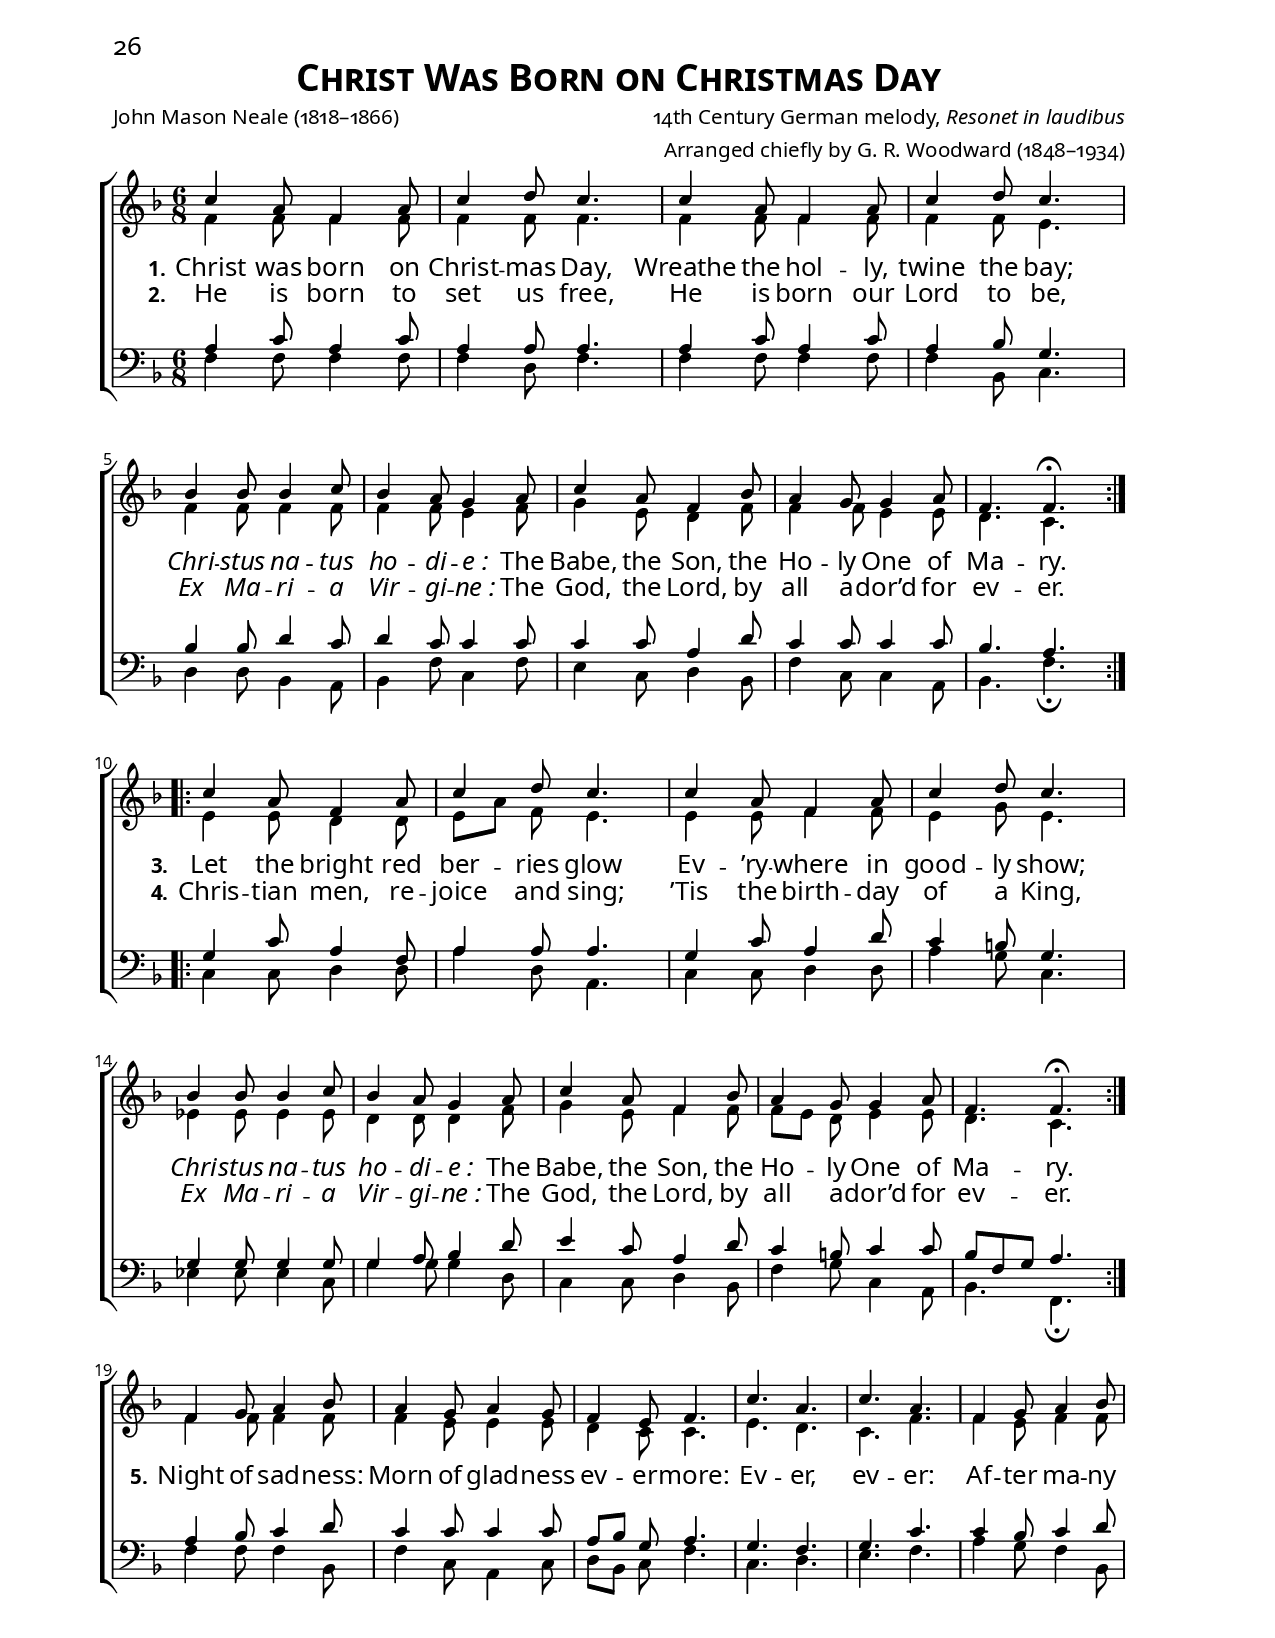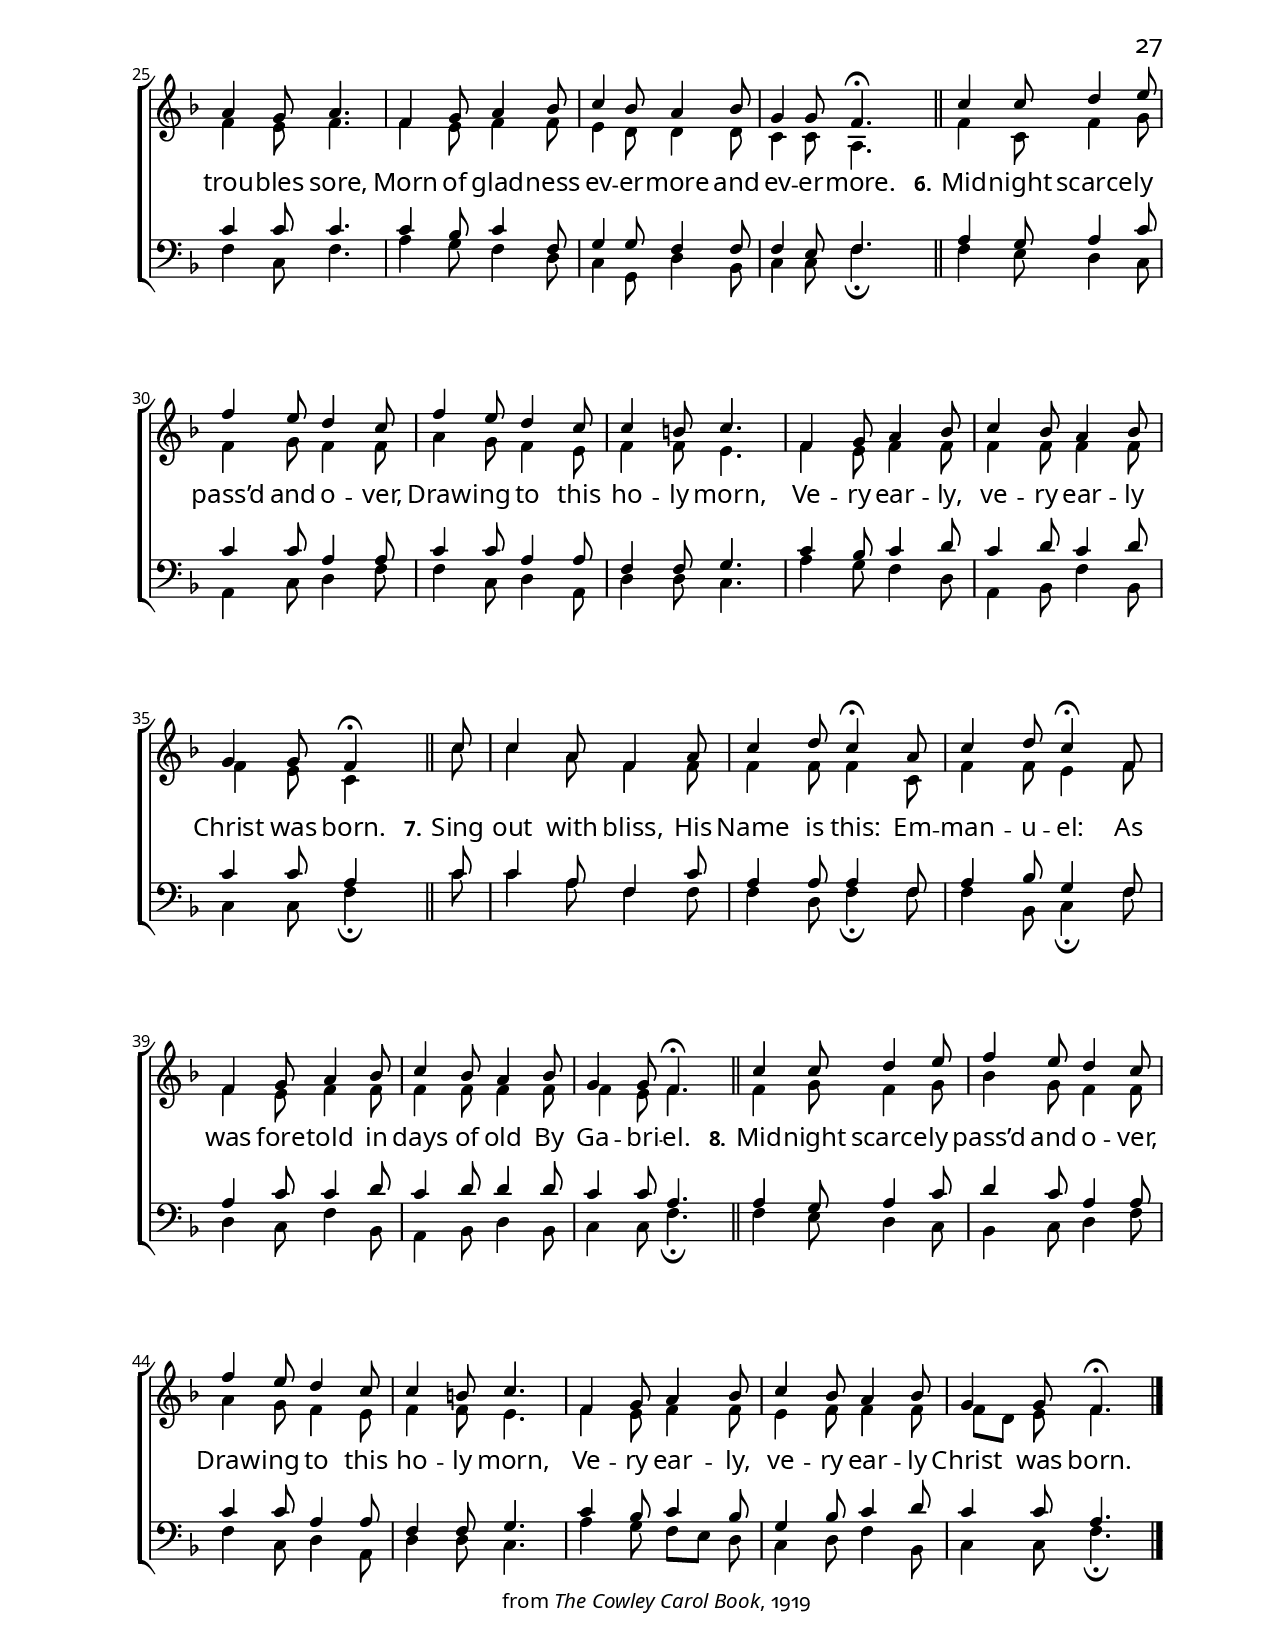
\version "2.14.2"
\include "util.ly"
\header {
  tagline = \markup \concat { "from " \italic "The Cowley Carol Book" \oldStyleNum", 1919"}
}
\paper {
  print-all-headers = ##t
  paper-height = 11\in
  paper-width = 8.5\in
  indent = 0\in
  %system-system-spacing = #'((basic-distance . 10) (padding . 0))
  %system-system-spacing =
  %  #'((basic-distance . 0)
  %     (minimum-distance . 0)
  %     (padding . -0.35)
  %     (stretchability . 100))
  ragged-last-bottom = ##f
  ragged-bottom = ##f
  two-sided = ##t
  inner-margin = 1\in
  outer-margin = 0.75\in
  top-margin = 0.26\in
  bottom-margin = 0.25\in
  first-page-number = #26
  print-first-page-number = ##t
  headerLine = ""
  oddHeaderMarkup = \markup\fill-line{
     \override #'(font-name . "Garamond Premier Pro")\abs-fontsize #12.5
     \combine 
        \fill-line{"" \on-the-fly #print-page-number-check-first
        \oldStylePageNum""
        }
        \fill-line{\headerLine}
  }
  evenHeaderMarkup = \markup {
     \override #'(font-name . "Garamond Premier Pro")\abs-fontsize #12.5
     \combine
        \on-the-fly #print-page-number-check-first
        \oldStylePageNum""
        \fill-line{\headerLine}
  }
}
#(set-global-staff-size 18) \paper{ #(define fonts (make-pango-font-tree "Garamond Premier Pro" "Garamond Premier Pro" "Garamond Premier Pro" (/ 18 20))) }
global = {
  \key f \major
  \time 6/8
  \autoBeamOff
  \override DynamicLineSpanner #'staff-padding = #0.0
  \override DynamicLineSpanner #'Y-extent = #'(-1 . 1)
}

sopMusic = \relative c'' {
  \repeat volta 2{
    c4 a8 f4 a8 |
    c4 d8 c4. |
    c4 a8 f4 a8 |
    c4 d8 c4. |
    
    bes4 bes8 bes4 c8 |
    bes4 a8 g4 a8 |
    c4 a8 f4 bes8 |
    a4 g8 g4 a8 |
    f4. f\fermata \break
  }
  \repeat volta 2{
    c'4 a8 f4 a8 |
    c4 d8 c4. |
    c4 a8 f4 a8 |
    c4 d8 c4. |
    
    bes4 bes8 bes4 c8 |
    bes4 a8 g4 a8 |
    c4 a8 f4 bes8 |
    
    
    %page2
    a4 g8 g4 a8 |
    f4. f\fermata \break
  }
  
  f4 g8 a4 bes8 |
  a4 g8 a4 g8 |
  
  f4 e8 f4. |
  c'4. a |
  c a |
  f4 g8 a4 bes8 |
  
  a4 g8 a4. |
  f4 g8 a4 bes8 |
  c4 bes8 a4 bes8 |
  g4 g8 f4.\fermata \bar"||"
  
  c'4 c8 d4 e8 |
  f4 e8 d4 c8 |
  f4 e8 d4 c8 |
  c4 b8 c4. |
  
  f,4 g8 a4 bes8 c4 bes8 a4 bes8 |
  g4 g8 f4\fermata \bar"||"
  c'8 |
  c4 a8 f4 a8 |
  
  %page3
  c4 d8 c4\fermata a8 |
  c4\< d8\< c4\<\fermata f,8 |
  f4 g8 a4 bes8 |
  c4 bes8 a4 bes8 |
  
  g4 g8 f4.\fermata \bar"||"
  c'4 c8 d4 e8 f4 e8 d4 c8 |
  f4 e8 d4 c8 |
  
  c4 b8 c4. |
  f,4 g8 a4 bes8 |
  c4 bes8 a4 bes8 |
  g4 g8 f4.\fermata \bar"|."
}
sopWords = \lyricmode {
  
}

altoMusic = \relative c' {
  \repeat volta 2{
    f4 f8 f4 f8 |
    f4 f8 f4. |
    f4 f8 f4 f8 |
    f4 f8 e4. |
    
    f4 f8 f4 f8 |
    f4 f8 e4 f8 |
    g4 e8 d4 f8 |
    f4 f8 e4 e8 |
    d4. c
  }
  \repeat volta 2{
    e4 e8 d4 d8 |
    e[ a] f e4. |
    e4 e8 f4 f8 |
    
    e4 g8 e4. |
    ees4 ees8 ees4 ees8 |
    d4 d8 d4 f8 |
    g4 e8 f4 f8 |
    
    %page2
    f8[ e] d e4 e8 |
    d4. c |
  }
  f4 f8 f4 f8 |
  f4 e8 e4 e8 |
  
  d4 c8 c4. |
  e d |
  c f |
  f4 e8 f4 f8 |
  
  f4 e8 f4. |
  f4 e8 f4 f8 |
  e4 d8 d4 d8 |
  c4 c8 a4. \bar"||"
  
  f'4 c8 f4 g8 |
  f4 g8 f4 f8 |
  a4 g8 f4 e8 |
  f4 f8 e4. |
  
  f4 e8 f4 f8 |
  f4 f8 f4 f8 |
  f4 e8 c4 \bar"||"
  c'8 |
  c4 a8 f4 f8 |
  
  %page3
  f4 f8 f4 c8 |
  f4 f8 e4 f8 |
  f4 e8 f4 f8 |
  f4 f8 f4 f8 |
  
  f4 e8 f4. \bar"||"
  f4 g8 f4 g8 |
  bes4 g8 f4 f8 |
  a4 g8 f4 e8 |
  
  f4 f8 e4. |
  f4 e8 f4 f8 |
  e4 f8 f4 f8 |
  f[ d] e f4. \bar"|."
}
altoWords = \lyricmode {
  \dropLyricsV
  \set stanza = #" 1."
  Christ was born on Christ -- mas Day,
  Wreathe the hol -- ly, twine the bay;
  
  \markup\italic Chri -- \markup\italic stus \markup\italic na -- \markup\italic tus \markup\italic ho -- \markup\italic di -- \markup\italic "e :"
  The Babe, the Son, the Ho -- ly One of Ma -- ry.
  
  \set stanza = #" 3."
  Let the bright red ber -- ries glow
  Ev -- ’ry -- where in good -- ly show;
  
  \markup\italic Chri -- \markup\italic stus \markup\italic na -- \markup\italic tus \markup\italic ho -- \markup\italic di -- \markup\italic "e :"
  The Babe, the Son, the Ho -- ly One of Ma -- ry.
  
  \set stanza = #" 5."
  Night of sad -- ness: Morn of glad -- ness
  ev -- er -- more:
  Ev -- er, ev -- er:
  Af -- ter ma -- ny trou -- bles sore,
  Morn of glad -- ness ev -- er -- more and ev -- er -- more.
  
  \set stanza = #"   6."
  Mid -- night scarce -- ly pass’d and o -- ver,
  Draw -- ing to this ho -- ly morn,
  Ve -- ry ear -- ly, ve -- ry ear -- ly Christ was born.
  
  \set stanza = #"   7."
  Sing out with bliss, His Name is this:
  Em -- man -- u -- el:
  As was fore -- told in days of old
  By Ga -- bri -- el.
  
  \set stanza = #"   8."
  Mid -- night scarce -- ly pass’d and o -- ver,
  Draw -- ing to this ho -- ly morn,
  Ve -- ry ear -- ly, ve -- ry ear -- ly Christ was born.
}
altoWordsII = \lyricmode {
  \dropLyricsV
  \set stanza = #" 2."
  He is born to set us free,
  He is born our Lord to be,
  
  \markup\italic Ex \markup\italic Ma -- \markup\italic ri -- \markup\italic a \markup\italic Vir -- \markup\italic gi -- \markup\italic "ne :"
  The God, the Lord, by all a -- dor’d for ev -- er.
  
  \set stanza = #" 4."
  Chris -- tian men, re -- joice and sing;
  ’Tis the birth -- day of a King,
  
  \markup\italic Ex \markup\italic Ma -- \markup\italic ri -- \markup\italic a \markup\italic Vir -- \markup\italic gi -- \markup\italic "ne :"
  The God, the Lord, by all a -- dor’d for ev -- er.
}
altoWordsIII = \lyricmode {
}
altoWordsIV = \lyricmode {
}
altoWordsV = \lyricmode {
}
altoWordsVI = \lyricmode {
}
tenorMusic = \relative c' {
  \repeat volta 2{
    a4 c8 a4 c8 |
    a4 a8 a4. |
    a4 c8 a4 c8 |
    a4 bes8 g4. |
    
    bes4 bes8 d4 c8 |
    d4 c8 c4 c8 |
    c4 c8 a4 d8 |
    c4 c8 c4 c8 |
    bes4. a
  }
  \repeat volta 2{
    g4 c8 a4 f8 |
    a4 a8 a4. |
    g4 c8 a4 d8 |
    
    c4 b8 g4. |
    g4 g8 g4 g8 |
    g4 a8 bes4 d8 |
    e4 c8 a4 d8 |
    
    %page2
    c4 b8 c4 c8 |
    bes[ f g] a4. |
  }
  a4 bes8 c4 d8 |
  c4 c8 c4 c8 |
  
  a[ bes] g a4. |
  g f |
  g c |
  c4 bes8 c4 d8 |
  
  c4 c8 c4. |
  c4 bes8 c4 f,8 |
  g4 g8 f4 f8 |
  f4 e8 f4. \bar"||"
  
  a4 g8 a4 c8 |
  c4 c8 a4 a8 |
  c4 c8 a4 a8 |
  f4 f8 g4. |
  
  c4 bes8 c4 d8 |
  c4 d8 c4 d8 |
  c4 c8 a4 \bar"||"
  c8 |
  c4 a8 f4 c'8 |
  
  %page3
  a4 a8 a4 f8 |
  a4 bes8 g4 f8 |
  a4 c8 c4 d8 |
  c4 d8 d4 d8 |
  
  c4 c8 a4. \bar"||"
  a4 g8 a4 c8 |
  d4 c8 a4 a8 |
  c4 c8 a4 a8 |
  
  f4 f8 g4. |
  c4 bes8 c4 bes8 |
  g4 bes8 c4 d8 |
  c4 c8 a4. \bar"|."
}
tenorWords = \lyricmode {

}

bassMusic = \relative c {
  \repeat volta 2 {
    f4 f8 f4 f8 |
    f4 d8 f4. |
    f4 f8 f4 f8 |
    f4 bes,8 c4. |
    
    d4 d8 bes4 a8 |
    bes4 f'8 c4 f8 |
    e4 c8 d4 bes8 |
    f'4 c8 c4 a8 |
    bes4. f'\fermata
  }
  \repeat volta 2{
    c4 c8 d4 d8 |
    a'4 d,8 a4. |
    c4 c8 d4 d8 |
    
    a'4 g8 c,4. |
    ees4 ees8 ees4 c8 |
    g'4 g8 g4 d8 |
    c4 c8 d4 bes8 |
    
    %page2
    f'4 g8 c,4 a8 |
    bes4. f\fermata |
  }
  f'4 f8 f4 bes,8 |
  f'4 c8 a4 c8 |
  
  d[ bes] c f4. |
  c d |
  e f |
  a4 g8 f4 bes,8 |
  
  f'4 c8 f4. |
  a4 g8 f4 d8 |
  c4 g8 d'4 bes8 |
  c4 c8 f4.\fermata \bar"||"
  
  f4 e8 d4 c8 |
  a4 c8 d4 f8 |
  f4 c8 d4 a8 |
  d4 d8 c4. |
  
  a'4 g8 f4 d8 |
  a4 bes8 f'4 bes,8 |
  c4 c8 f4\fermata \bar"||"
  c'8 |
  c4 a8 f4 f8 |
  
  %page3
  f4 d8 f4\fermata f8 |
  f4 bes,8 c4\fermata f8 |
  d4 c8 f4 bes,8 |
  a4 bes8 d4 bes8 |
  
  c4 c8 f4.\fermata \bar"||"
  f4 e8 d4 c8 |
  bes4 c8 d4 f8 |
  f4 c8 d4 a8 |
  
  d4 d8 c4. |
  a'4 g8 f[ e] d |
  c4 d8 f4 bes,8 |
  c4 c8 f4.\fermata \bar"|."
}
bassWords = \lyricmode {

}

pianoRH = \relative c' {
  
}
pianoLH = \relative c' {
  
}

\score {
  <<
   \new ChoirStaff <<
%    \new Lyrics = sopranos \with { \override VerticalAxisGroup #'nonstaff-relatedstaff-spacing = #'((basic-distance . 1)) }
    \new Staff = women <<
      \new Voice = "sopranos" { \voiceOne << \global \sopMusic >> }
      \new Voice = "altos" { \voiceTwo << \global \altoMusic >> }
    >>
    \new Lyrics \with { alignAboveContext = #"women" \override VerticalAxisGroup #'nonstaff-relatedstaff-spacing = #'((basic-distance . 1))} \lyricsto "sopranos" \sopWords
    \new Lyrics = "altosVI"  \with { alignBelowContext = #"women" } \lyricsto "sopranos" \altoWordsVI
    \new Lyrics = "altosV"  \with { alignBelowContext = #"women" } \lyricsto "sopranos" \altoWordsV
    \new Lyrics = "altosIV"  \with { alignBelowContext = #"women" } \lyricsto "sopranos" \altoWordsIV
    \new Lyrics = "altosIII"  \with { alignBelowContext = #"women" } \lyricsto "sopranos" \altoWordsIII
    \new Lyrics = "altosII"  \with { alignBelowContext = #"women" } \lyricsto "sopranos" \altoWordsII
    \new Lyrics = "altos"  \with { alignBelowContext = #"women" } \lyricsto "sopranos" \altoWords
   \new Staff = men <<
      \clef bass
      \new Voice = "tenors" { \voiceOne << \global \tenorMusic >> }
      \new Voice = "basses" { \voiceTwo << \global \bassMusic >> }
    >>
    \new Lyrics \with { alignAboveContext = #"men" \override VerticalAxisGroup #'nonstaff-relatedstaff-spacing = #'((basic-distance . 1)) } \lyricsto "tenors" \tenorWords
    \new Lyrics \with { alignBelowContext = #"men" \override VerticalAxisGroup #'nonstaff-relatedstaff-spacing = #'((basic-distance . 1)) } \lyricsto "basses" \bassWords
  >>
%    \new PianoStaff << \new Staff { \new Voice { \pianoRH } } \new Staff { \clef "bass" \pianoLH } >>
  >>
  \layout {
  \context {
    \Lyrics
    \override LyricText #'font-size = #2
  }
    \context {
      \Score
      %\override SpacingSpanner #'base-shortest-duration = #(ly:make-moment 1 8)
      %\override SpacingSpanner #'common-shortest-duration = #(ly:make-moment 1 4)
    }
    \context {
      % Remove all empty staves
      % \Staff \RemoveEmptyStaves \override VerticalAxisGroup #'remove-first = ##t
    }
    \context {
      \Lyrics
      \override LyricText #'X-offset = #center-on-word
    }
  }
  \header {
    title = \markup{\override #'(font-name . "Garamond Premier Pro Semibold"){ \abs-fontsize #18 \smallCapsOldStyle"Christ Was Born on Christmas Day"}}
    poet = \markup\oldStyleNum"John Mason Neale (1818–1866)"
    composer = \markup\concat{\oldStyleNum"14th Century German melody, " \italic"Resonet in laudibus"}
    arranger = \markup\oldStyleNum"Arranged chiefly by G. R. Woodward (1848–1934)"
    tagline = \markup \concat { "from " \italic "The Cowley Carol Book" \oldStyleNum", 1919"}
  }
}

